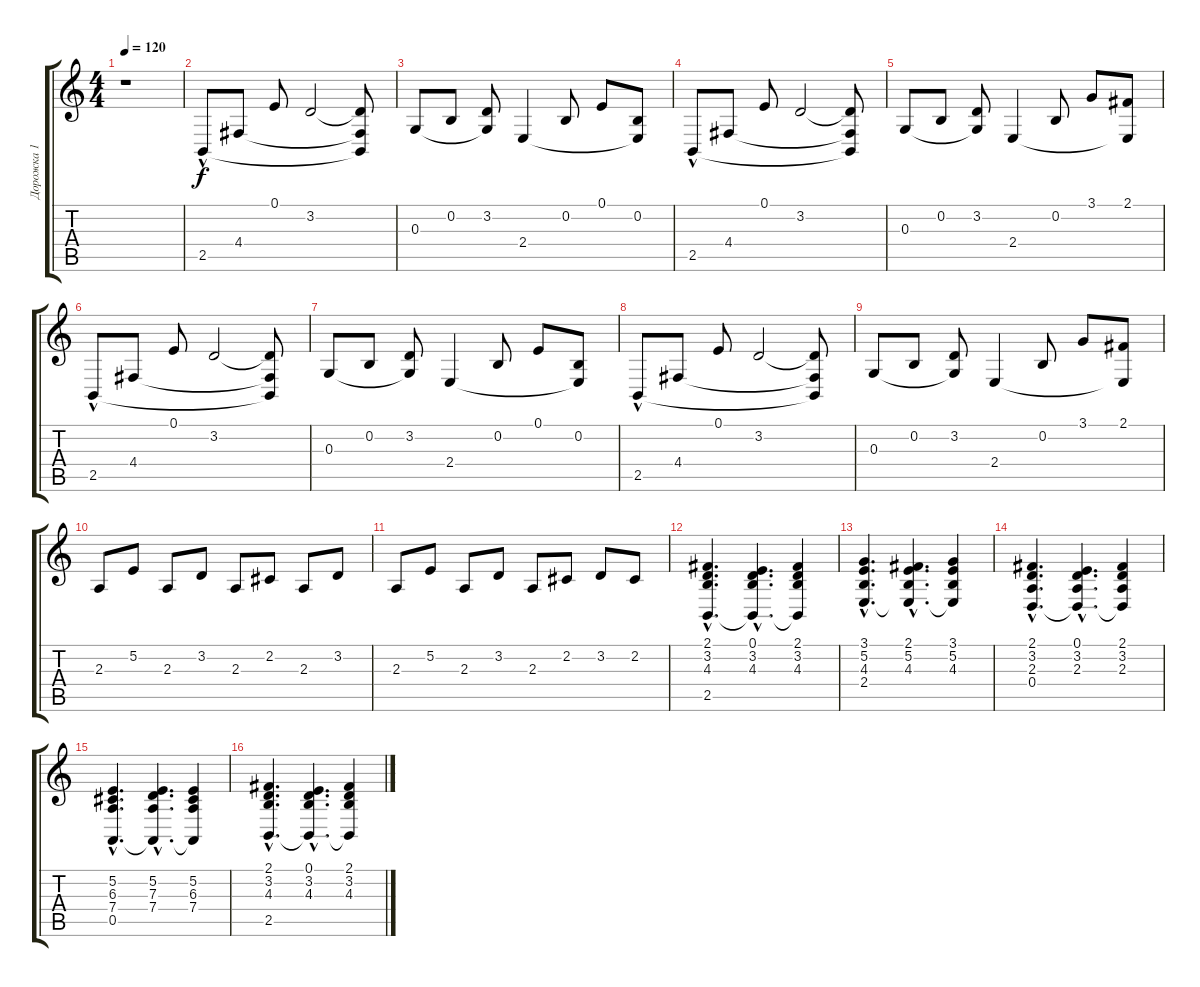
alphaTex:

\track ("Дорожка 1" "Дорожка 1") {instrument brightacousticpiano}
\staff {score tabs}
\tuning (E4 B3 G3 D3 A2 E2) {hide}
\ts (4 4)
\tempo 120
\clef g2
\ks c
r.1{dy f instrument brightacousticpiano} |
2.5{hac}.8 4.4.8 0.1.8 3.2.2 (3.2{t} 4.4{t} 2.5{t}).8 |
0.3.8 0.2.8 (3.2 0.3{t}).8 2.4.4 0.2.8 0.1.8 (0.2 2.4{t}).8 |
2.5{hac}.8 4.4.8 0.1.8 3.2.2 (3.2{t} 4.4{t} 2.5{t}).8 |
0.3.8 0.2.8 (3.2 0.3{t}).8 2.4.4 0.2.8 3.1.8 (2.1 2.4{t}).8 |
2.5{hac}.8 4.4.8 0.1.8 3.2.2 (3.2{t} 4.4{t} 2.5{t}).8 |
0.3.8 0.2.8 (3.2 0.3{t}).8 2.4.4 0.2.8 0.1.8 (0.2 2.4{t}).8 |
2.5{hac}.8 4.4.8 0.1.8 3.2.2 (3.2{t} 4.4{t} 2.5{t}).8 |
0.3.8 0.2.8 (3.2 0.3{t}).8 2.4.4 0.2.8 3.1.8 (2.1 2.4{t}).8 |
2.3.8 5.2.8 2.3.8 3.2.8 2.3.8 2.2.8 2.3.8 3.2.8 |
2.3.8 5.2.8 2.3.8 3.2.8 2.3.8 2.2.8 3.2.8 2.2.8 |
(2.1{hac} 3.2{hac} 4.3{hac} 2.5{hac}).4{d} (0.1{hac} 3.2{hac} 4.3{hac} 2.5{hac t}).4{d} (2.1 3.2 4.3 2.5{t}).4 |
(3.1{hac} 5.2{hac} 4.3{hac} 2.4{hac}).4{d} (2.1{hac} 5.2{hac} 4.3{hac} 2.4{hac t}).4{d} (3.1 5.2 4.3 2.4{t}).4 |
(2.1{hac} 3.2{hac} 2.3{hac} 0.4{hac}).4{d} (0.1{hac} 3.2{hac} 2.3{hac} 0.4{hac t}).4{d} (2.1 3.2 2.3 0.4{t}).4 |
(5.2{hac} 6.3{hac} 7.4{hac} 0.5{hac}).4{d} (5.2{hac} 7.3{hac} 7.4{hac} 0.5{hac t}).4{d} (5.2 6.3 7.4 0.5{t}).4 |
(2.1{hac} 3.2{hac} 4.3{hac} 2.5{hac}).4{d} (0.1{hac} 3.2{hac} 4.3{hac} 2.5{hac t}).4{d} (2.1 3.2 4.3 2.5{t}).4
